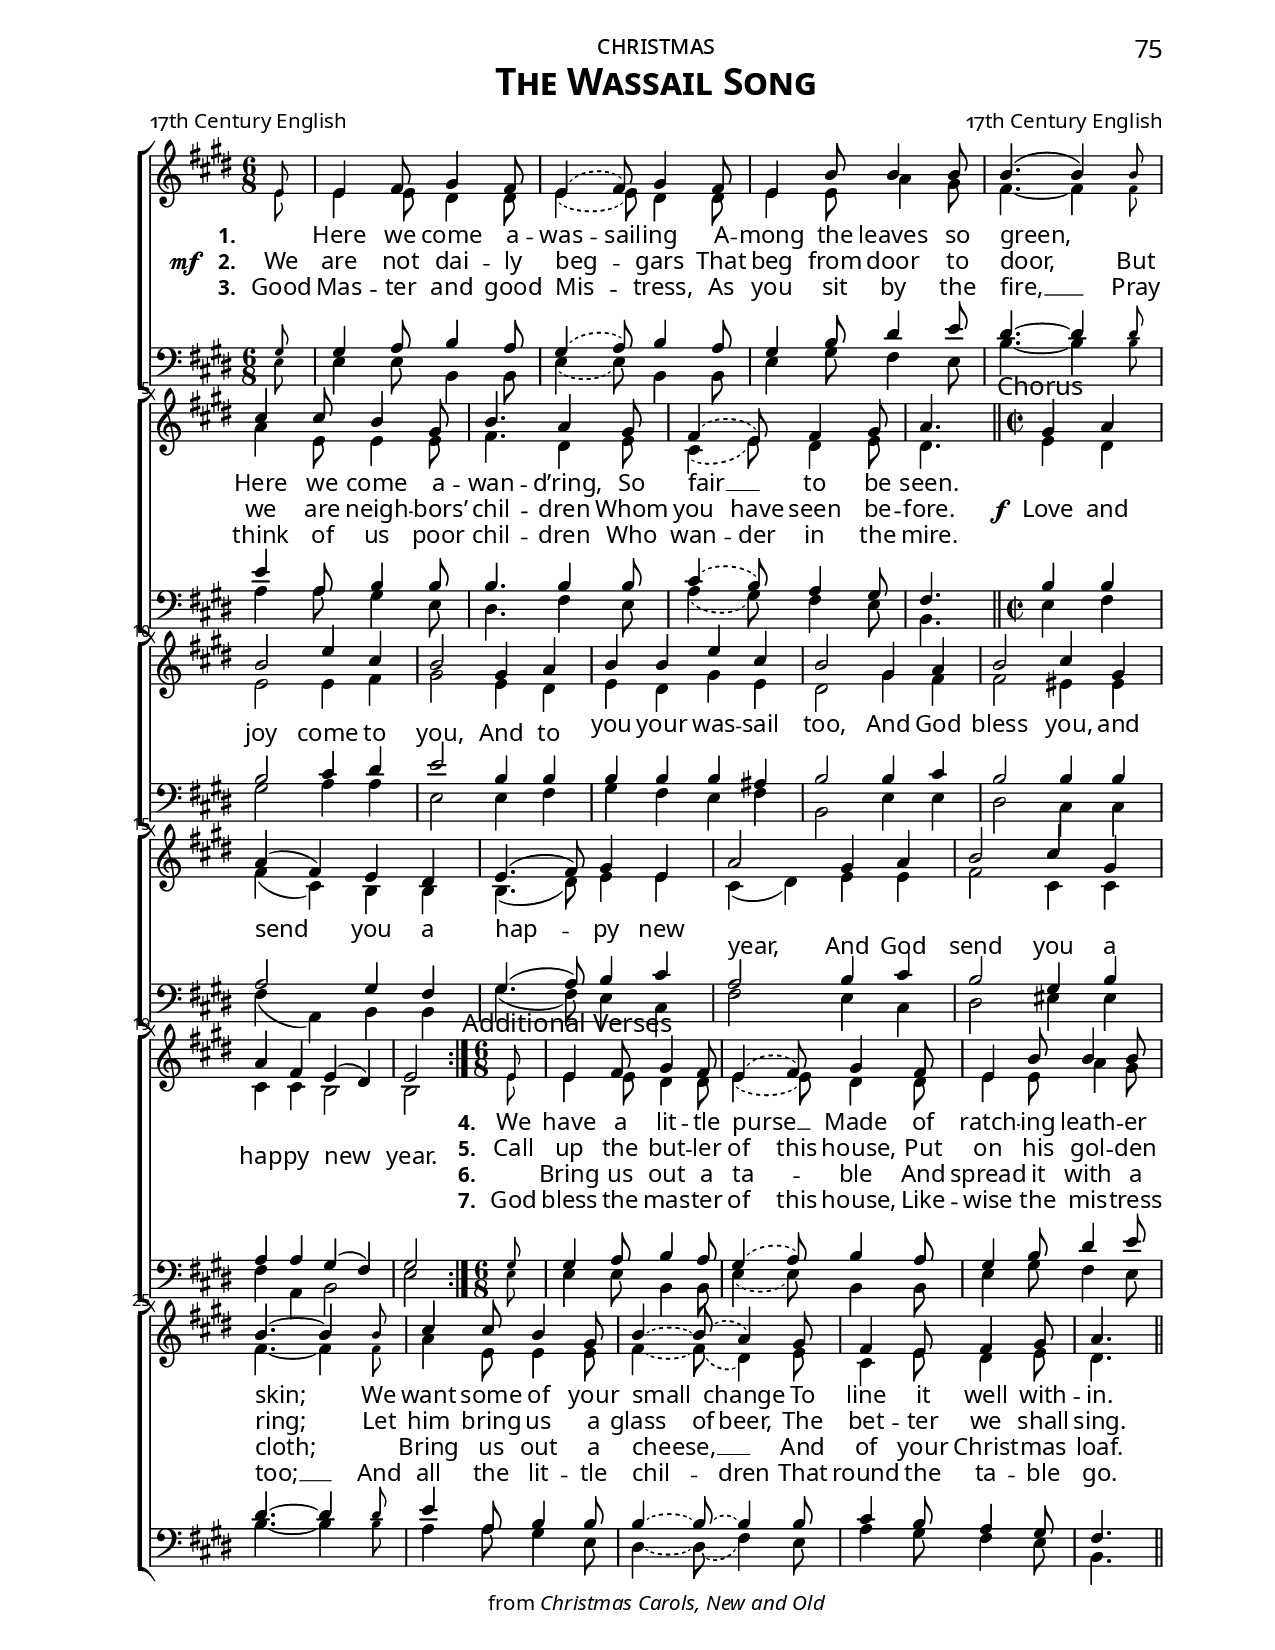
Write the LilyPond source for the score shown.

\version "2.24.0"
\include "util.ly"
\header {
  title = \markup{\override #'(font-name . "Garamond Premier Pro Semibold"){ \abs-fontsize #18 \smallCapsOldStyle"The Wassail Song"}}
  poet = \markup\oldStyleNum"17th Century English"
  composer = \markup\oldStyleNum"17th Century English"
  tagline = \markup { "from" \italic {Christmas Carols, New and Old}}
}
\paper {
  paper-height = 11\in
  paper-width = 8.5\in
  indent = 0\in
  %system-system-spacing = #'((basic-distance . 10) (padding . 0))
  system-system-spacing =
    #'((basic-distance . 0)
       (minimum-distance . 0)
       (padding . -20)
       (stretchability . 100))
  ragged-last-bottom = ##f
  ragged-bottom = ##f
  two-sided = ##t
  inner-margin = 1\in
  outer-margin = 0.75\in
  top-margin = 0.26\in
  bottom-margin = 0.25\in
  first-page-number = #075
  print-first-page-number = ##t
  headerLine = \markup{\override #'(font-name . "Garamond Premier Pro") \smallCapsOldStyle"christmas"}
  oddHeaderMarkup = \markup\fill-line{
     \override #'(font-name . "Garamond Premier Pro")\abs-fontsize #12.5
     \combine 
        \fill-line{"" \if \should-print-page-number
        \oldStylePageNum""
        }
        \fill-line{\headerLine}
  }
  evenHeaderMarkup = \markup {
     \override #'(font-name . "Garamond Premier Pro")\abs-fontsize #12.5
     \combine
        \if \should-print-page-number
        \oldStylePageNum""
        \fill-line{\headerLine}
  }
}
#(set-global-staff-size 18) \paper{ #(define fonts (make-pango-font-tree "Garamond Premier Pro" "Garamond Premier Pro" "Garamond Premier Pro" (/ 18 20))) }
global = {
  \key e \major
  \time 6/8
  \override DynamicLineSpanner.staff-padding = #0.0
  \override DynamicLineSpanner.Y-extent = #'(-1 . 1)
}

sopMusic = \relative c' {
  \time 6/8
  \partial 8 \teeny e8 | \normalsize
  e4 fis8 gis4 fis8 |
  \slurDashed e4( fis8) gis4 fis8 |
  e4 b'8 b4 b8 |
  
  \slurSolid b4.( b4) \bar""
  \teeny b8 | \normalsize
  cis4 cis8 b4 gis8 |
  b4. a4 gis8 |
  \slurDashed fis4( e8) fis4 gis8 |
  \partial 4. a4. \bar "||"
  
  \time 2/2
  \once \override Score.RehearsalMark.self-alignment-X = #LEFT
  \mark "Chorus"
  \partial 2 gis4 a |
  b2 e4 cis |
  b2 gis4 a |
  b b e cis |
  b2 gis4 a |
  b2 cis4 gis |
  
  \slurSolid a( fis) e dis |
  e4.( fis8) gis4 e |
  a2 gis4 a |
  b2 cis4 gis |
  a fis e( dis) |
  \partial 2 e2 \bar ":|." 
  
  
  
  \time 6/8 
  \once \override Score.RehearsalMark.self-alignment-X = #LEFT
  \mark "Additional Verses"
  \partial 8 \teeny e8 | \normalsize
  e4 fis8 gis4 fis8 |
  \slurDashed e4( fis8) gis4 fis8 |
  e4 b'8 b4 b8 |
  
  \slurSolid b4.~ \slurDashed b4) | \bar""
  \teeny b8 | \normalsize
  cis4 cis8 b4 gis8 |
  \tieDashed b4~ b8( a4) gis8 |
  fis4 e8 fis4 gis8 |
  \partial 4. a4. \bar "||"
}
sopWords = \lyricmode {
  
}

altoMusic = \relative c' {
  \time 6/8
  \teeny e8 | \normalsize
  e4 e8 dis4 dis8 |
  \slurDashed e4( e8) dis4 dis8 |
  e4 e8 a4 gis8 |
  
  fis4.~ fis4 \teeny fis8 | \normalsize
  a4 e8 e4 e8 |
  \slurSolid fis4. dis4 e8 |
  \slurDashed cis4( e8) dis4 e8 |
  dis4. \bar "||"
  
  
  e4 dis |
  e2 e4 fis |
  gis2 e4 dis |
  e dis gis e |
  dis2 gis4 fis |
  fis2 eis4 eis |
  
  \slurSolid fis( cis) b b |
  b4.( dis8) e4 e |
  cis( dis) e e |
  fis2 cis4 cis |
  cis cis b2 |
  b2 \bar ":|."
  
  
  
  
  \time 6/8 
  \teeny e8 | \normalsize
  e4 e8 dis4 dis8 |
  \slurDashed e4( e8) dis4 dis8 |
  e4 e8 a4 gis8 |
  
  fis4.~ fis4 \teeny fis8 | \normalsize
  a4 e8 e4 e8 |
  \tieDashed fis4~ fis8( dis4) e8 |
  cis4 e8 dis4 e8 |
  dis4. \bar "||"
}
dropLyrics =
{
    \override LyricText.extra-offset = #'(0 . -1.8)
    \override LyricHyphen.extra-offset = #'(0 . -1.8)
    \override LyricExtender.extra-offset = #'(0 . -1.8)
}

raiseLyrics =
{
    \revert LyricText.extra-offset
    \revert LyricHyphen.extra-offset
    \revert LyricExtender.extra-offset
}
altoWords = {
  \dropLyricsIX
  \lyricmode {
    \set stanza = #"1. "
    \set ignoreMelismata = ##t
    _ Here we come a -- was -- sail -- ing A -- mong the leaves so green, _ _
    Here we come a -- wan -- d’ring, So fair __ _ to be seen.
    
    \unset ignoreMelismata
    \repeat unfold 34\skip1
    \set stanza = #"4. "
    \set ignoreMelismata = ##t
    We have a lit -- tle purse __ _ Made of ratch -- ing leath -- er skin; _
    We want some of your small _ change To line it well with -- in.
  }
}
altoWordsII = {
  \dropLyricsIX
  \set stanza = \markup{\dynamic"mf  " "2. "}
  \lyricmode {
    \set ignoreMelismata = ##t
    We are not dai -- ly beg -- _ gars That beg from door to door, _
    But we are neigh -- bors’ chil -- dren Whom you have seen be -- fore.
    \unset ignoreMelismata
  }
  \set stanza = \markup\dynamic"f "
  \lyricmode {
    \set associatedVoice = "altos"
    Love and joy come to you, And to
    \raiseLyrics
    you your was -- sail too,
    And God bless you, and send you a hap -- py new
    \dropLyrics
    year,
    \unset associatedVoice
    And God
    send you a hap -- py new year.
    \dropLyricsIX
    
    \set stanza = #"5. "
    \set ignoreMelismata = ##t
    Call up the but -- ler of this house, Put on his gol -- den ring; _
    Let him bring us a glass of beer, The bet -- ter we shall sing.
  }
}
altoWordsIII = \lyricmode {
  \dropLyricsIX
  \set stanza = #"3. "
  \set ignoreMelismata = ##t
  Good Mas -- ter and good Mis -- _ tress, As you sit by the fire, __ _
  Pray think of us poor chil -- dren Who wan -- der in the mire.
  
  \repeat unfold 37\skip1
  \set stanza = #"6. "
  \set ignoreMelismata = ##t
  \skip1 Bring us out a ta -- _ ble And spread it with a cloth; _ _
  Bring us out a cheese, __ _ _ And of your Christ -- mas loaf.
}
altoWordsIV = \lyricmode {
  \dropLyricsIX
  \repeat unfold 59\skip1
  \set stanza = #"7. "
  \set ignoreMelismata = ##t
  God bless the mas -- ter of this house, Like -- wise the mis -- tress too; __ _
  And all the lit -- tle chil -- _ dren That round the ta -- ble go.
}
altoWordsV = \lyricmode {
}
altoWordsVI = \lyricmode {
}
altoWordsVII = \lyricmode {
}
tenorMusic = \relative c' {
  \time 6/8
  \teeny gis8 | \normalsize
  gis4 a8 b4 a8 |
  \slurDashed gis4( a8) b4 a8 |
  gis4 b8 dis4 e8 |
  
  dis4.~ dis4 \teeny dis8 | \normalsize
  e4 a,8 b4 b8 |
  b4. b4 b8 |
  cis4( b8) a4 gis8 |
  fis4. \bar "||" 
  
  
  b4 b |
  b2 cis4 dis |
  e2 b4 b |
  b b b ais |
  b2 b4 cis |
  b2 b4 b |
  
  a2 gis4 fis |
  \slurSolid gis4.( a8) b4 cis |
  a2 b4 cis |
  b2 gis4 b |
  a4 a gis( fis) |
  gis2 \bar ":|."
  
  
  
  
  \time 6/8 
  \teeny gis8 | \normalsize
  gis4 a8 b4 a8 |
  \slurDashed gis4( a8) b4 a8 |
  gis4 b8 dis4 e8 |
  
  dis4.~ dis4 \teeny dis8 | \normalsize
  e4 a,8 b4 b8 |
  \tieDashed b4~ b8~ b4 b8 |
  cis4 b8 a4 gis8 |
  fis4. \bar "||" 
}
tenorWords = \lyricmode {

}

bassMusic = \relative c {
  \time 6/8
  \teeny e8 | \normalsize
  e4 e8 b4 b8 |
  \slurDashed e4( e8) b4 b8 |
  e4 gis8 fis4 e8 |
  
  b'4.~ b4 \teeny b8 | \normalsize
  a4 a8 gis4 e8 |
  \slurSolid dis4. fis4 e8 |
  \slurDashed a4( gis8) fis4 e8 |
  b4. \bar "||"
  
  e4 fis |
  gis2 a4 a |
  e2 e4 fis |
  gis fis e fis |
  b,2 e4 e |
  dis2 cis4 cis |
  
  \slurSolid fis( a,) b b |
  gis'4.( fis8) e4 cis |
  fis2 e4 cis |
  dis2 eis4 eis |
  fis4 a, b2 |
  e2 \bar ":|."
  
  
  
  
  
  \time 6/8 
  \teeny e8 | \normalsize
  e4 e8 b4 b8 |
  \slurDashed e4( e8) b4 b8 |
  e4 gis8 fis4 e8 |
  
  b'4.~ b4 \teeny b8 | \normalsize
  a4 a8 gis4 e8 |
  \tieDashed dis4~ dis8( fis4) e8 |
  a4 gis8 fis4 e8 |
  b4. \bar "||"
}
bassWords = \lyricmode {

}

\score {
  <<
   \new ChoirStaff <<
%    \new Lyrics = sopranos \with { \override VerticalAxisGroup.nonstaff-relatedstaff-spacing = #'((basic-distance . 1)) }
    \new Staff = women <<
      \new Voice = "sopranos" { \voiceOne << \global \sopMusic >> }
      \new Voice = "altos" { \voiceTwo << \global \altoMusic >> }
    >>
    \new Lyrics \with { alignAboveContext = #"women" \override VerticalAxisGroup.nonstaff-relatedstaff-spacing = #'((basic-distance . 1))} \lyricsto "sopranos" \sopWords
    \new Lyrics = "altosVII"  \with { alignBelowContext = #"women" } \lyricsto "sopranos" \altoWordsVII
    \new Lyrics = "altosVI"  \with { alignBelowContext = #"women" } \lyricsto "sopranos" \altoWordsVI
    \new Lyrics = "altosV"  \with { alignBelowContext = #"women" } \lyricsto "sopranos" \altoWordsV
    \new Lyrics = "altosIV"  \with { alignBelowContext = #"women" } \lyricsto "sopranos" \altoWordsIV
    \new Lyrics = "altosIII"  \with { alignBelowContext = #"women" } \lyricsto "sopranos" \altoWordsIII
    \new Lyrics = "altosII"  \with { alignBelowContext = #"women" } \lyricsto "sopranos" \altoWordsII
    \new Lyrics = "altos"  \with { alignBelowContext = #"women" \override VerticalAxisGroup.nonstaff-relatedstaff-spacing = #'((padding . -0.5)) } \lyricsto "sopranos" \altoWords
   \new Staff = men <<
      \clef bass
      \new Voice = "tenors" { \voiceOne << \global \tenorMusic >> }
      \new Voice = "basses" { \voiceTwo << \global \bassMusic >> }
    >>
    \new Lyrics \with { alignAboveContext = #"men" \override VerticalAxisGroup.nonstaff-relatedstaff-spacing = #'((basic-distance . 1)) } \lyricsto "tenors" \tenorWords
    \new Lyrics \with { alignBelowContext = #"men" \override VerticalAxisGroup.nonstaff-relatedstaff-spacing = #'((basic-distance . 1)) } \lyricsto "basses" \bassWords
  >>
%    \new PianoStaff << \new Staff { \new Voice { \pianoRH } } \new Staff { \clef "bass" \pianoLH } >>
  >>
  \layout {
  \context {
    \Lyrics
    \override LyricText.font-size = #1.3
  }
%6.14 \context {  \Lyrics  \override LyricText.font-size = #0.8 }
    \context {
      \Score
      %\override SpacingSpanner.base-shortest-duration = #(ly:make-moment 1/8)
      %\override SpacingSpanner.common-shortest-duration = #(ly:make-moment 1/4)
    }
    \context {
      % Remove all empty staves
      % \Staff \RemoveEmptyStaves \override VerticalAxisGroup.remove-first = ##t
    }
    \context {
      \Lyrics
      \override LyricText.X-offset = #center-on-word
    }
  }
}

